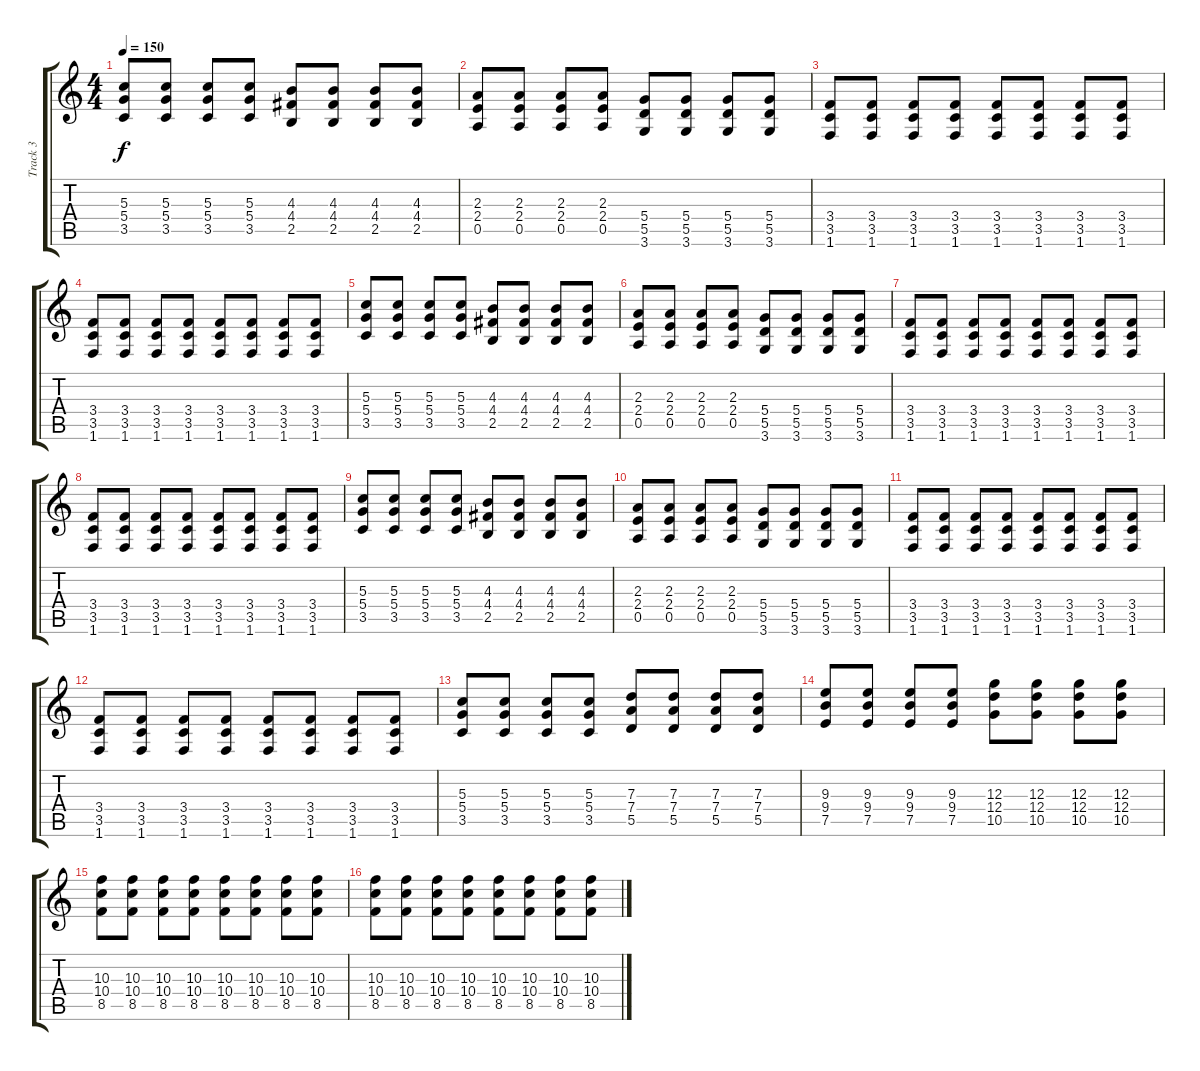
\track ("Track 3" "Track 3") {instrument distortionguitar}
\staff {score tabs}
\tuning (E4 B3 G3 D3 A2 E2) {hide}
\ts (4 4)
\tempo 150
\clef g2
\ks c
(5.3 5.4 3.5).8{dy f} (5.3 5.4 3.5).8 (5.3 5.4 3.5).8 (5.3 5.4 3.5).8 (4.3 4.4 2.5).8 (4.3 4.4 2.5).8 (4.3 4.4 2.5).8 (4.3 4.4 2.5).8 |
(2.3 2.4 0.5).8 (2.3 2.4 0.5).8 (2.3 2.4 0.5).8 (2.3 2.4 0.5).8 (5.4 5.5 3.6).8 (5.4 5.5 3.6).8 (5.4 5.5 3.6).8 (5.4 5.5 3.6).8 |
(3.4 3.5 1.6).8 (3.4 3.5 1.6).8 (3.4 3.5 1.6).8 (3.4 3.5 1.6).8 (3.4 3.5 1.6).8 (3.4 3.5 1.6).8 (3.4 3.5 1.6).8 (3.4 3.5 1.6).8 |
(3.4 3.5 1.6).8 (3.4 3.5 1.6).8 (3.4 3.5 1.6).8 (3.4 3.5 1.6).8 (3.4 3.5 1.6).8 (3.4 3.5 1.6).8 (3.4 3.5 1.6).8 (3.4 3.5 1.6).8 |
(5.3 5.4 3.5).8 (5.3 5.4 3.5).8 (5.3 5.4 3.5).8 (5.3 5.4 3.5).8 (4.3 4.4 2.5).8 (4.3 4.4 2.5).8 (4.3 4.4 2.5).8 (4.3 4.4 2.5).8 |
(2.3 2.4 0.5).8 (2.3 2.4 0.5).8 (2.3 2.4 0.5).8 (2.3 2.4 0.5).8 (5.4 5.5 3.6).8 (5.4 5.5 3.6).8 (5.4 5.5 3.6).8 (5.4 5.5 3.6).8 |
(3.4 3.5 1.6).8 (3.4 3.5 1.6).8 (3.4 3.5 1.6).8 (3.4 3.5 1.6).8 (3.4 3.5 1.6).8 (3.4 3.5 1.6).8 (3.4 3.5 1.6).8 (3.4 3.5 1.6).8 |
(3.4 3.5 1.6).8 (3.4 3.5 1.6).8 (3.4 3.5 1.6).8 (3.4 3.5 1.6).8 (3.4 3.5 1.6).8 (3.4 3.5 1.6).8 (3.4 3.5 1.6).8 (3.4 3.5 1.6).8 |
(5.3 5.4 3.5).8 (5.3 5.4 3.5).8 (5.3 5.4 3.5).8 (5.3 5.4 3.5).8 (4.3 4.4 2.5).8 (4.3 4.4 2.5).8 (4.3 4.4 2.5).8 (4.3 4.4 2.5).8 |
(2.3 2.4 0.5).8 (2.3 2.4 0.5).8 (2.3 2.4 0.5).8 (2.3 2.4 0.5).8 (5.4 5.5 3.6).8 (5.4 5.5 3.6).8 (5.4 5.5 3.6).8 (5.4 5.5 3.6).8 |
(3.4 3.5 1.6).8 (3.4 3.5 1.6).8 (3.4 3.5 1.6).8 (3.4 3.5 1.6).8 (3.4 3.5 1.6).8 (3.4 3.5 1.6).8 (3.4 3.5 1.6).8 (3.4 3.5 1.6).8 |
(3.4 3.5 1.6).8 (3.4 3.5 1.6).8 (3.4 3.5 1.6).8 (3.4 3.5 1.6).8 (3.4 3.5 1.6).8 (3.4 3.5 1.6).8 (3.4 3.5 1.6).8 (3.4 3.5 1.6).8 |
(5.3 5.4 3.5).8 (5.3 5.4 3.5).8 (5.3 5.4 3.5).8 (5.3 5.4 3.5).8 (7.3 7.4 5.5).8 (7.3 7.4 5.5).8 (7.3 7.4 5.5).8 (7.3 7.4 5.5).8 |
(9.3 9.4 7.5).8 (9.3 9.4 7.5).8 (9.3 9.4 7.5).8 (9.3 9.4 7.5).8 (12.3 12.4 10.5).8 (12.3 12.4 10.5).8 (12.3 12.4 10.5).8 (12.3 12.4 10.5).8 |
(10.3 10.4 8.5).8 (10.3 10.4 8.5).8 (10.3 10.4 8.5).8 (10.3 10.4 8.5).8 (10.3 10.4 8.5).8 (10.3 10.4 8.5).8 (10.3 10.4 8.5).8 (10.3 10.4 8.5).8 |
(10.3 10.4 8.5).8 (10.3 10.4 8.5).8 (10.3 10.4 8.5).8 (10.3 10.4 8.5).8 (10.3 10.4 8.5).8 (10.3 10.4 8.5).8 (10.3 10.4 8.5).8 (10.3 10.4 8.5).8
